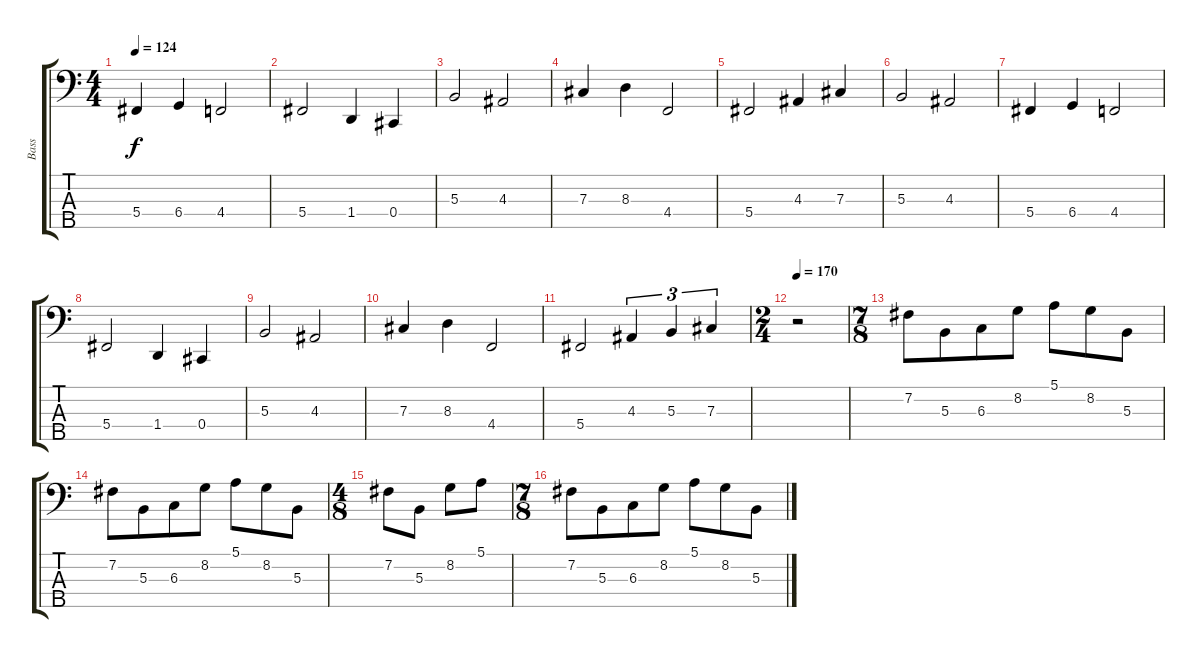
\track ("Bass" "Bass") {instrument electricbassfinger}
\staff {score tabs}
\tuning (E2 B1 Gb1 Db1 Ab0) {hide}
\ts (4 4)
\tempo 124
\clef f4
\ks c
5.4.4{dy f} 6.4.4 4.4.2 |
5.4.2 1.4.4 0.4.4 |
5.3.2 4.3.2 |
7.3.4 8.3.4 4.4.2 |
5.4.2 4.3.4 7.3.4 |
5.3.2 4.3.2 |
5.4.4 6.4.4 4.4.2 |
5.4.2 1.4.4 0.4.4 |
5.3.2 4.3.2 |
7.3.4 8.3.4 4.4.2 |
5.4.2 4.3.4{tu (3 2)} 5.3.4{tu (3 2)} 7.3.4{tu (3 2)} |
\ts (2 4)
\tempo 170
r.2 |
\ts (7 8)
7.2.8 5.3.8 6.3.8 8.2.8 5.1.8 8.2.8 5.3.8 |
7.2.8 5.3.8 6.3.8 8.2.8 5.1.8 8.2.8 5.3.8 |
\ts (4 8)
7.2.8 5.3.8 8.2.8 5.1.8 |
\ts (7 8)
7.2.8 5.3.8 6.3.8 8.2.8 5.1.8 8.2.8 5.3.8
